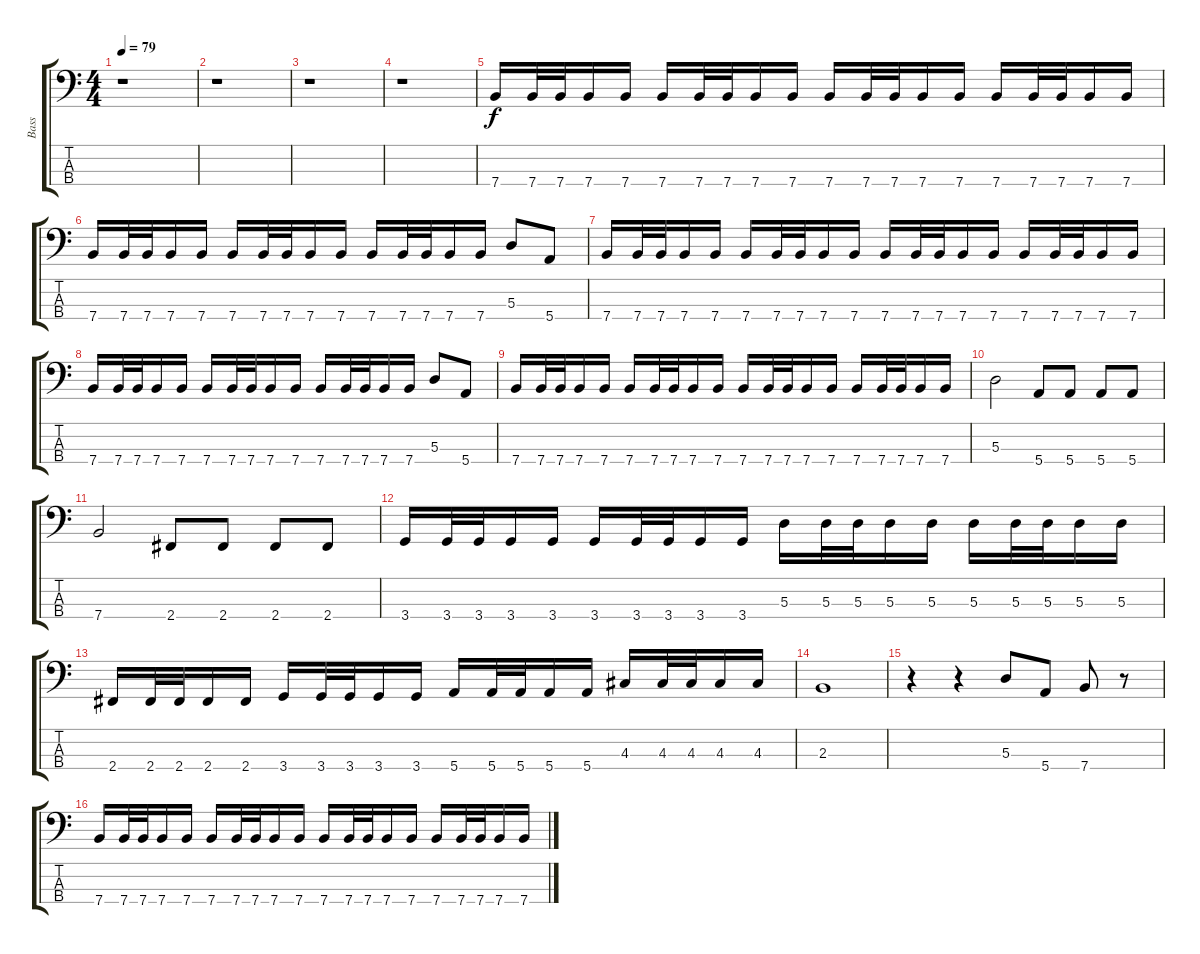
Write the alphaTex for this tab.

\track ("Bass" "Bass") {instrument electricbassfinger}
\staff {score tabs}
\tuning (G2 D2 A1 E1) {hide}
\ts (4 4)
\tempo 79
\clef f4
\ks c
r.1{dy f instrument electricbassfinger} |
r.1 |
r.1 |
r.1 |
7.4.16 7.4.32 7.4.32 7.4.16 7.4.16 7.4.16 7.4.32 7.4.32 7.4.16 7.4.16 7.4.16 7.4.32 7.4.32 7.4.16 7.4.16 7.4.16 7.4.32 7.4.32 7.4.16 7.4.16 |
7.4.16 7.4.32 7.4.32 7.4.16 7.4.16 7.4.16 7.4.32 7.4.32 7.4.16 7.4.16 7.4.16 7.4.32 7.4.32 7.4.16 7.4.16 5.3.8 5.4.8 |
7.4.16 7.4.32 7.4.32 7.4.16 7.4.16 7.4.16 7.4.32 7.4.32 7.4.16 7.4.16 7.4.16 7.4.32 7.4.32 7.4.16 7.4.16 7.4.16 7.4.32 7.4.32 7.4.16 7.4.16 |
7.4.16 7.4.32 7.4.32 7.4.16 7.4.16 7.4.16 7.4.32 7.4.32 7.4.16 7.4.16 7.4.16 7.4.32 7.4.32 7.4.16 7.4.16 5.3.8 5.4.8 |
7.4.16 7.4.32 7.4.32 7.4.16 7.4.16 7.4.16 7.4.32 7.4.32 7.4.16 7.4.16 7.4.16 7.4.32 7.4.32 7.4.16 7.4.16 7.4.16 7.4.32 7.4.32 7.4.16 7.4.16 |
5.3.2 5.4.8 5.4.8 5.4.8 5.4.8 |
7.4.2 2.4.8 2.4.8 2.4.8 2.4.8 |
3.4.16 3.4.32 3.4.32 3.4.16 3.4.16 3.4.16 3.4.32 3.4.32 3.4.16 3.4.16 5.3.16 5.3.32 5.3.32 5.3.16 5.3.16 5.3.16 5.3.32 5.3.32 5.3.16 5.3.16 |
2.4.16 2.4.32 2.4.32 2.4.16 2.4.16 3.4.16 3.4.32 3.4.32 3.4.16 3.4.16 5.4.16 5.4.32 5.4.32 5.4.16 5.4.16 4.3.16 4.3.32 4.3.32 4.3.16 4.3.16 |
2.3.1 |
r.4 r.4 5.3.8 5.4.8 7.4.8 r.8 |
7.4.16 7.4.32 7.4.32 7.4.16 7.4.16 7.4.16 7.4.32 7.4.32 7.4.16 7.4.16 7.4.16 7.4.32 7.4.32 7.4.16 7.4.16 7.4.16 7.4.32 7.4.32 7.4.16 7.4.16
